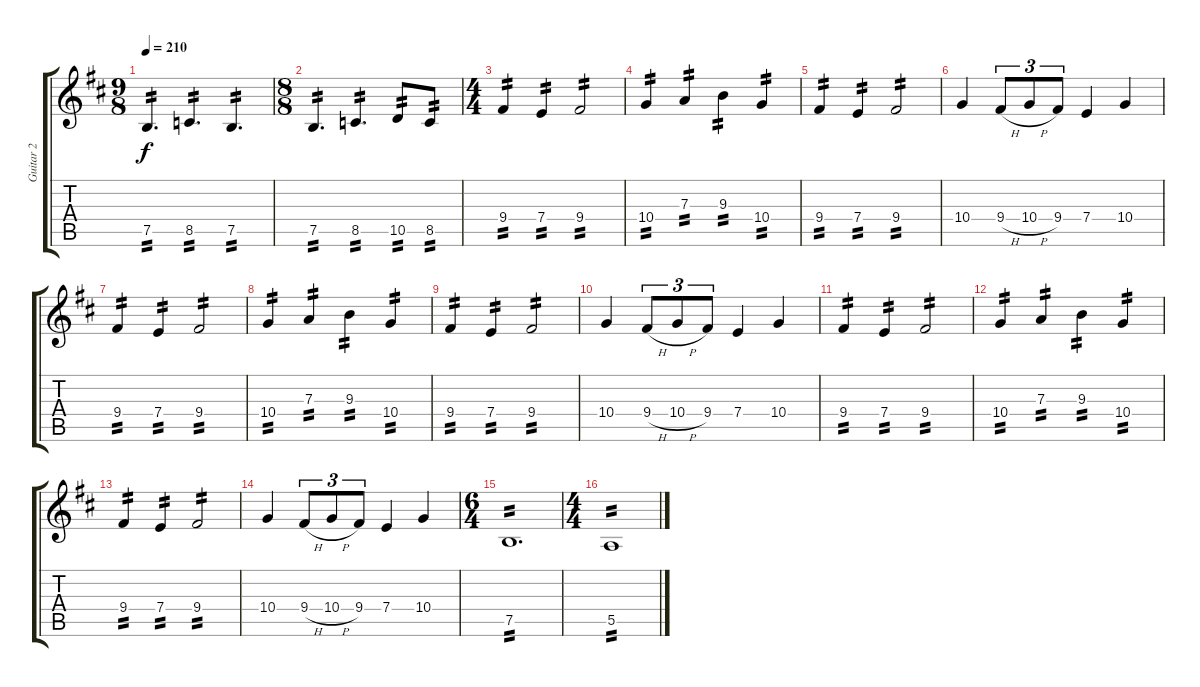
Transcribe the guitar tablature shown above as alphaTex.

\track ("Guitar 2" "Guitar 2") {instrument distortionguitar}
\staff {score tabs}
\tuning (B3 Gb3 D3 A2 E2 B1) {hide}
\ts (9 8)
\tempo 210
\clef g2
\ks bminor
7.5.4{d tp 2 dy f} 8.5.4{d tp 2} 7.5.4{d tp 2} |
\ts (8 8)
7.5.4{d tp 2} 8.5.4{d tp 2} 10.5.8{tp 2} 8.5.8{tp 2} |
\ts (4 4)
9.4.4{tp 2} 7.4.4{tp 2} 9.4.2{tp 2} |
10.4.4{tp 2} 7.3.4{tp 2} 9.3.4{tp 2} 10.4.4{tp 2} |
9.4.4{tp 2} 7.4.4{tp 2} 9.4.2{tp 2} |
10.4.4 9.4{h}.8{tu (3 2)} 10.4{h}.8{tu (3 2)} 9.4.8{tu (3 2)} 7.4.4 10.4.4 |
9.4.4{tp 2} 7.4.4{tp 2} 9.4.2{tp 2} |
10.4.4{tp 2} 7.3.4{tp 2} 9.3.4{tp 2} 10.4.4{tp 2} |
9.4.4{tp 2} 7.4.4{tp 2} 9.4.2{tp 2} |
10.4.4 9.4{h}.8{tu (3 2)} 10.4{h}.8{tu (3 2)} 9.4.8{tu (3 2)} 7.4.4 10.4.4 |
9.4.4{tp 2} 7.4.4{tp 2} 9.4.2{tp 2} |
10.4.4{tp 2} 7.3.4{tp 2} 9.3.4{tp 2} 10.4.4{tp 2} |
9.4.4{tp 2} 7.4.4{tp 2} 9.4.2{tp 2} |
10.4.4 9.4{h}.8{tu (3 2)} 10.4{h}.8{tu (3 2)} 9.4.8{tu (3 2)} 7.4.4 10.4.4 |
\ts (6 4)
7.5.1{d tp 2} |
\ts (4 4)
5.5.1{tp 2}
